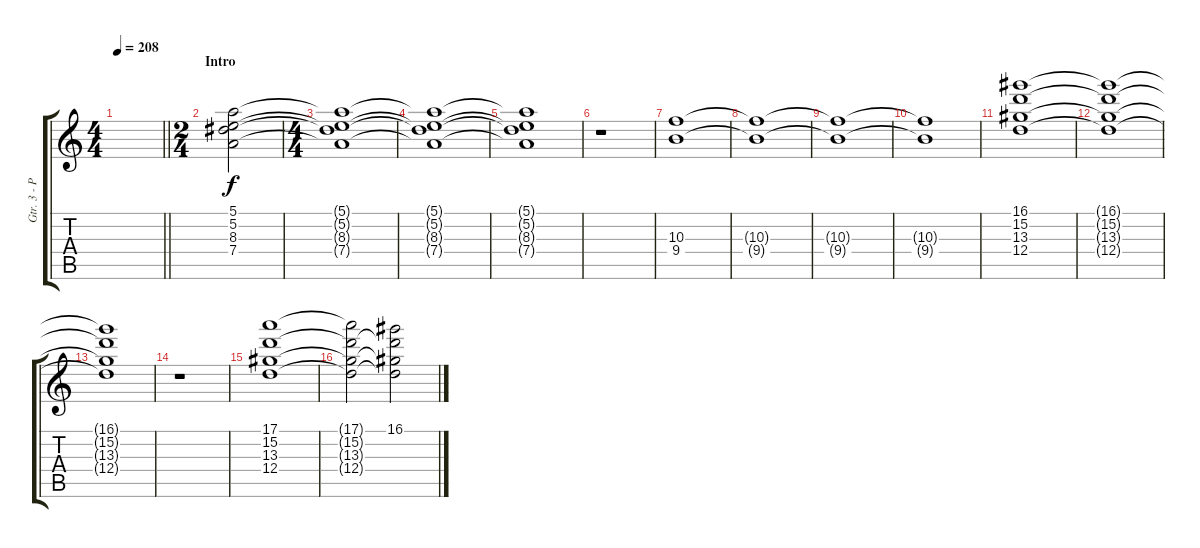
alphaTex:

\track ("Gtr. 3 - Paul" "Gtr. 3 - P") {instrument electricguitarjazz}
\staff {score tabs}
\tuning (E4 B3 G3 D3 A2 E2) {hide}
\ts (4 4)
\tempo 208
\clef g2
\barLineRight lightlight
\ks c
|
\ts (2 4)
\section ("" "Intro")
(5.1 5.2 8.3 7.4).2 |
\ts (4 4)
(5.1{t} 5.2{t} 8.3{t} 7.4{t}).1 |
(5.1{t} 5.2{t} 8.3{t} 7.4{t}).1 |
(5.1{t} 5.2{t} 8.3{t} 7.4{t}).1 |
r.1 |
(10.3 9.4).1 |
(10.3{t} 9.4{t}).1 |
(10.3{t} 9.4{t}).1 |
(10.3{t} 9.4{t}).1 |
(16.1 15.2 13.3 12.4).1 |
(16.1{t} 15.2{t} 13.3{t} 12.4{t}).1 |
(16.1{t} 15.2{t} 13.3{t} 12.4{t}).1 |
r.1 |
(17.1 15.2 13.3 12.4).1 |
(17.1{t} 15.2{t} 13.3{t} 12.4{t}).2 (16.1 15.2{t} 13.3{t} 12.4{t}).2
